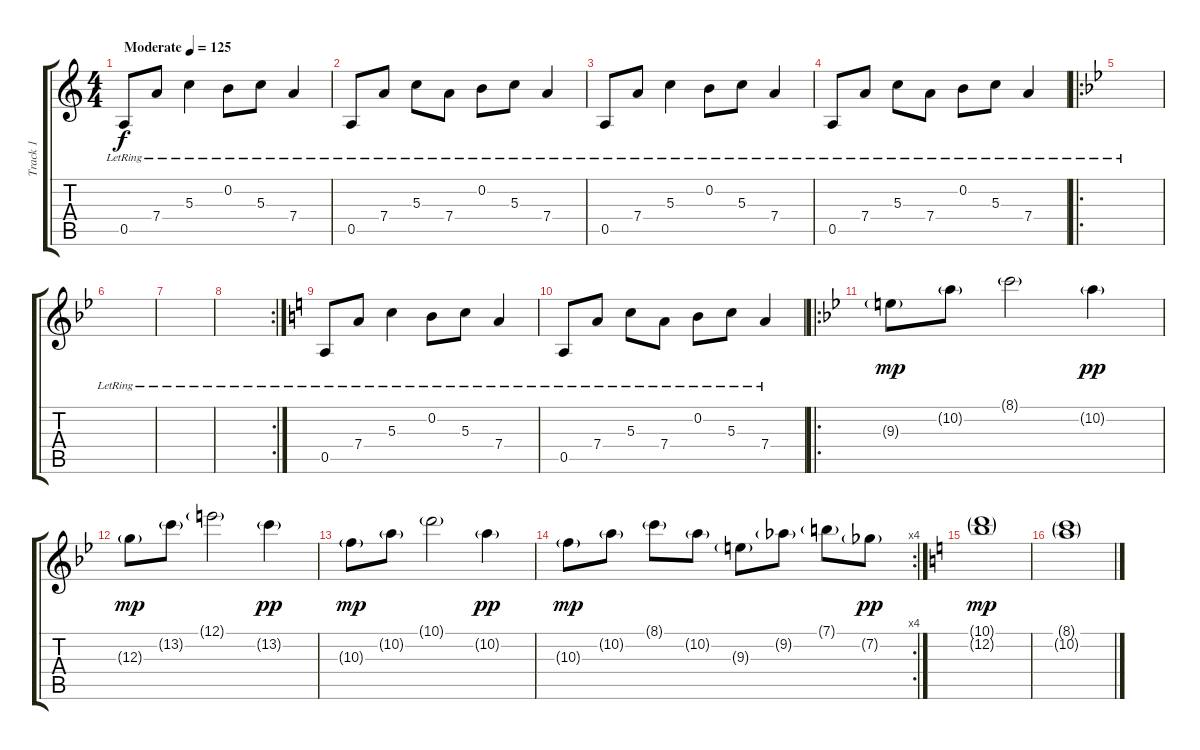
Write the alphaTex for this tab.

\track ("Track 1" "Track 1") {instrument electricguitarjazz}
\staff {score tabs}
\tuning (E4 B3 G3 D3 A2 E2) {hide}
\ts (4 4)
\tempo (125 "Moderate")
\clef g2
\ks c
0.5{lr}.8{dy f instrument electricguitarjazz} 7.4{lr}.8 5.3{lr}.4 0.2{lr}.8 5.3{lr}.8 7.4{lr}.4 |
0.5{lr}.8 7.4{lr}.8 5.3{lr}.8 7.4{lr}.8 0.2{lr}.8 5.3{lr}.8 7.4{lr}.4 |
0.5{lr}.8 7.4{lr}.8 5.3{lr}.4 0.2{lr}.8 5.3{lr}.8 7.4{lr}.4 |
0.5{lr}.8 7.4{lr}.8 5.3{lr}.8 7.4{lr}.8 0.2{lr}.8 5.3{lr}.8 7.4{lr}.4 |
\ro
\ks bb
|
|
|
\rc 2
|
\ks c
0.5{lr}.8 7.4{lr}.8 5.3{lr}.4 0.2{lr}.8 5.3{lr}.8 7.4{lr}.4 |
0.5{lr}.8 7.4{lr}.8 5.3{lr}.8 7.4{lr}.8 0.2{lr}.8 5.3{lr}.8 7.4{lr}.4 |
\ro
\ks bb
9.3{g}.8{dy mp} 10.2{g}.8 8.1{g}.2 10.2{g}.4{dy pp} |
12.3{g}.8{dy mp} 13.2{g}.8 12.1{g}.2 13.2{g}.4{dy pp} |
10.3{g}.8{dy mp} 10.2{g}.8 10.1{g}.2 10.2{g}.4{dy pp} |
\rc 4
10.3{g}.8{dy mp} 10.2{g}.8 8.1{g}.8 10.2{g}.8 9.3{g}.8 9.2{g}.8 7.1{g}.8 7.2{g}.8{dy pp} |
\ks c
(10.1{g} 12.2{g}).1{dy mp} |
(8.1{g} 10.2{g}).1
